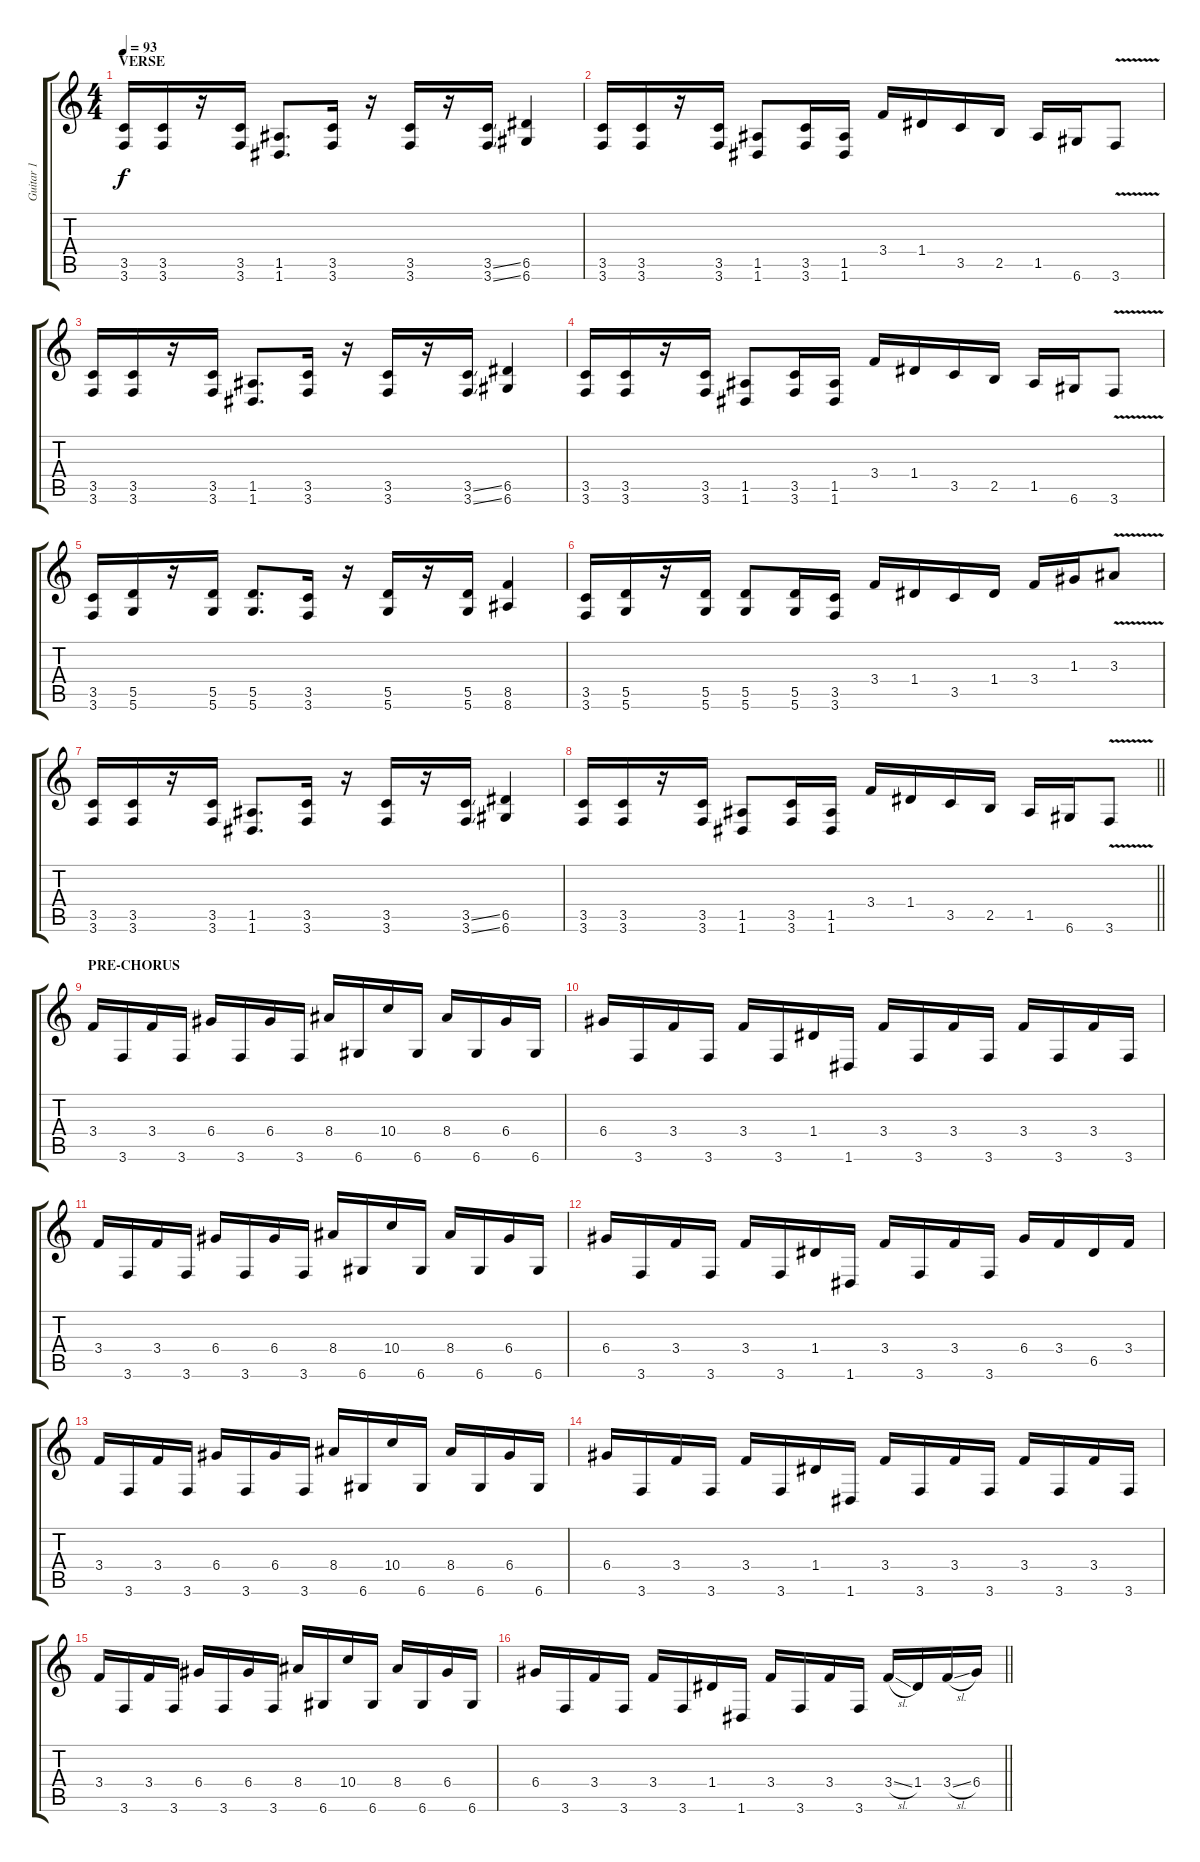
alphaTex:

\track ("Guitar 1" "Guitar 1") {instrument distortionguitar}
\staff {score tabs}
\tuning (E4 B3 G3 D3 A2 D2) {hide}
\ts (4 4)
\section ("" "VERSE")
\tempo 93
\clef g2
\ks c
(3.5 3.6).16{dy f} (3.5 3.6).16 r.16 (3.5 3.6).16 (1.5 1.6).8{d} (3.5 3.6).16 r.16 (3.5 3.6).16 r.16 (3.5{ss} 3.6{ss}).16 (6.5 6.6).4 |
(3.5 3.6).16 (3.5 3.6).16 r.16 (3.5 3.6).16 (1.5 1.6).8 (3.5 3.6).16 (1.5 1.6).16 3.4.16 1.4.16 3.5.16 2.5.16 1.5.16 6.6.16 3.6{v}.8 |
(3.5 3.6).16 (3.5 3.6).16 r.16 (3.5 3.6).16 (1.5 1.6).8{d} (3.5 3.6).16 r.16 (3.5 3.6).16 r.16 (3.5{ss} 3.6{ss}).16 (6.5 6.6).4 |
(3.5 3.6).16 (3.5 3.6).16 r.16 (3.5 3.6).16 (1.5 1.6).8 (3.5 3.6).16 (1.5 1.6).16 3.4.16 1.4.16 3.5.16 2.5.16 1.5.16 6.6.16 3.6{v}.8 |
(3.5 3.6).16 (5.5 5.6).16 r.16 (5.5 5.6).16 (5.5 5.6).8{d} (3.5 3.6).16 r.16 (5.5 5.6).16 r.16 (5.5 5.6).16 (8.5 8.6).4 |
(3.5 3.6).16 (5.5 5.6).16 r.16 (5.5 5.6).16 (5.5 5.6).8 (5.5 5.6).16 (3.5 3.6).16 3.4.16 1.4.16 3.5.16 1.4.16 3.4.16 1.3.16 3.3{v}.8 |
(3.5 3.6).16 (3.5 3.6).16 r.16 (3.5 3.6).16 (1.5 1.6).8{d} (3.5 3.6).16 r.16 (3.5 3.6).16 r.16 (3.5{ss} 3.6{ss}).16 (6.5 6.6).4 |
\barLineRight lightlight
(3.5 3.6).16 (3.5 3.6).16 r.16 (3.5 3.6).16 (1.5 1.6).8 (3.5 3.6).16 (1.5 1.6).16 3.4.16 1.4.16 3.5.16 2.5.16 1.5.16 6.6.16 3.6{v}.8 |
\section ("" "PRE-CHORUS")
3.4.16{balance 8} 3.6.16 3.4.16 3.6.16 6.4.16 3.6.16 6.4.16 3.6.16 8.4.16 6.6.16 10.4.16 6.6.16 8.4.16 6.6.16 6.4.16 6.6.16 |
6.4.16 3.6.16 3.4.16 3.6.16 3.4.16 3.6.16 1.4.16 1.6.16 3.4.16 3.6.16 3.4.16 3.6.16 3.4.16 3.6.16 3.4.16 3.6.16 |
3.4.16 3.6.16 3.4.16 3.6.16 6.4.16 3.6.16 6.4.16 3.6.16 8.4.16 6.6.16 10.4.16 6.6.16 8.4.16 6.6.16 6.4.16 6.6.16 |
6.4.16 3.6.16 3.4.16 3.6.16 3.4.16 3.6.16 1.4.16 1.6.16 3.4.16 3.6.16 3.4.16 3.6.16 6.4.16 3.4.16 6.5.16 3.4.16 |
3.4.16 3.6.16 3.4.16 3.6.16 6.4.16 3.6.16 6.4.16 3.6.16 8.4.16 6.6.16 10.4.16 6.6.16 8.4.16 6.6.16 6.4.16 6.6.16 |
6.4.16 3.6.16 3.4.16 3.6.16 3.4.16 3.6.16 1.4.16 1.6.16 3.4.16 3.6.16 3.4.16 3.6.16 3.4.16 3.6.16 3.4.16 3.6.16 |
3.4.16 3.6.16 3.4.16 3.6.16 6.4.16 3.6.16 6.4.16 3.6.16 8.4.16 6.6.16 10.4.16 6.6.16 8.4.16 6.6.16 6.4.16 6.6.16 |
\barLineRight lightlight
6.4.16 3.6.16 3.4.16 3.6.16 3.4.16 3.6.16 1.4.16 1.6.16 3.4.16 3.6.16 3.4.16 3.6.16 3.4{sl}.16 1.4.16 3.4{sl}.16 6.4.16
